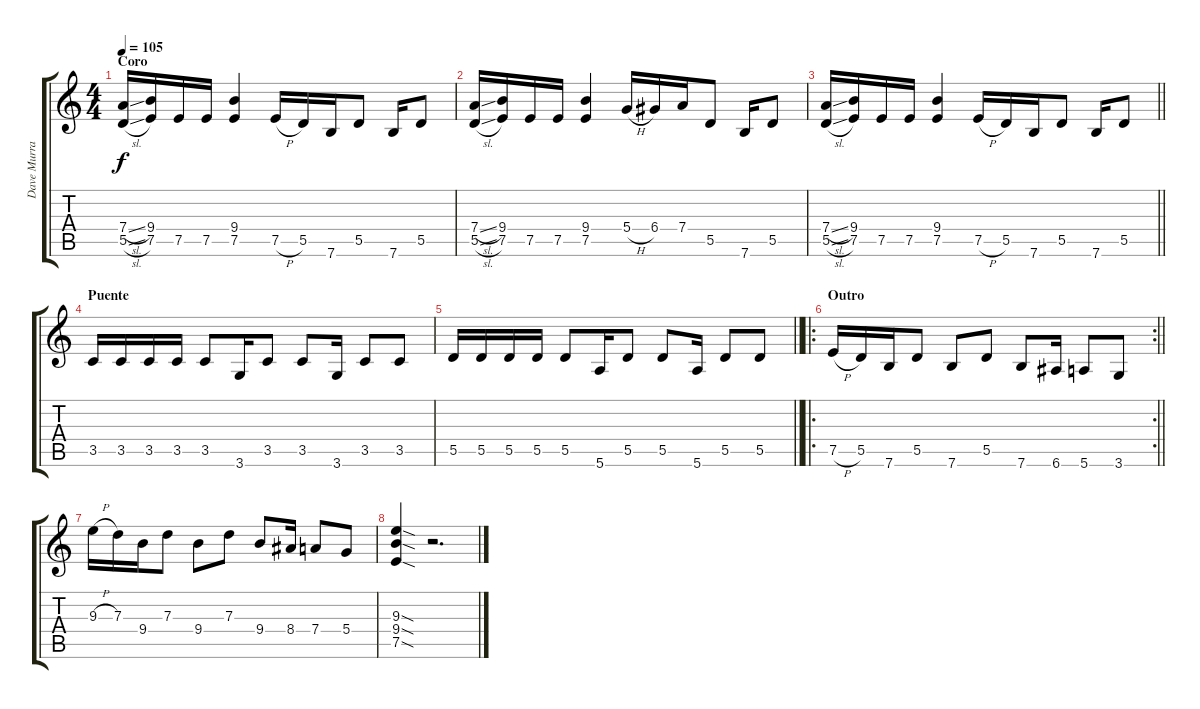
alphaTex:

\track ("Dave Murray" "Dave Murra") {instrument distortionguitar}
\staff {score tabs}
\tuning (E4 B3 G3 D3 A2 E2) {hide}
\ts (4 4)
\section ("" "Coro")
\tempo 105
\clef g2
\ks c
(7.4{sl} 5.5{sl}).16{dy f} (9.4 7.5).16 7.5.16 7.5.16 (9.4 7.5).4 7.5{h}.16 5.5.16 7.6.16 5.5.8 7.6.16 5.5.8 |
(7.4{sl} 5.5{sl}).16 (9.4 7.5).16 7.5.16 7.5.16 (9.4 7.5).4 5.4{h}.16 6.4.16 7.4.16 5.5.8 7.6.16 5.5.8 |
\barLineRight lightlight
(7.4{sl} 5.5{sl}).16 (9.4 7.5).16 7.5.16 7.5.16 (9.4 7.5).4 7.5{h}.16 5.5.16 7.6.16 5.5.8 7.6.16 5.5.8 |
\section ("" "Puente")
3.5.16 3.5.16 3.5.16 3.5.16 3.5.8 3.6.16 3.5.8 3.5.8 3.6.16 3.5.8 3.5.8 |
\barLineRight lightlight
5.5.16 5.5.16 5.5.16 5.5.16 5.5.8 5.6.16 5.5.8 5.5.8 5.6.16 5.5.8 5.5.8 |
\ro
\rc 2
\section ("" "Outro")
\barLineRight lightlight
7.5{h}.16 5.5.16 7.6.16 5.5.8 7.6.8 5.5.8 7.6.8 6.6.16 5.6.8 3.6.8 |
9.3{h}.16 7.3.16 9.4.16 7.3.8 9.4.8 7.3.8 9.4.8 8.4.16 7.4.8 5.4.8 |
(9.3{sod} 9.4{sod} 7.5{sod}).4 r.2{d}
